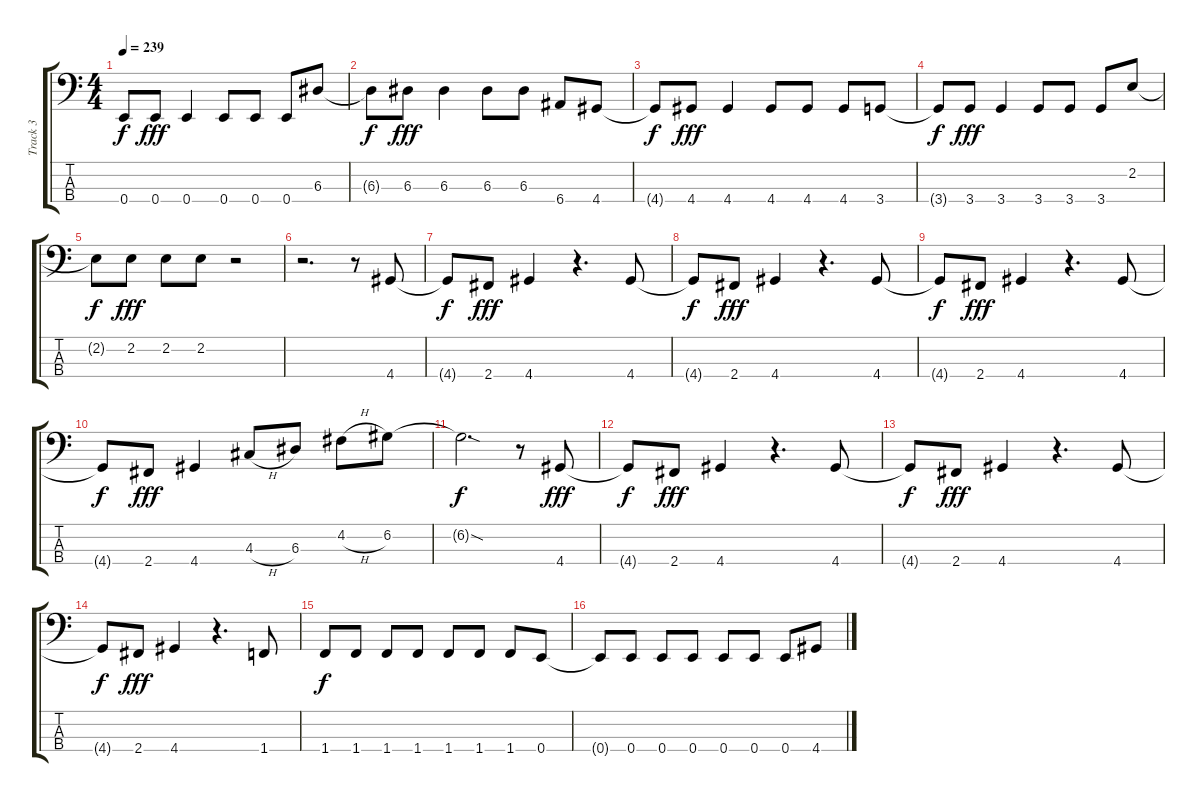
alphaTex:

\track ("Track 3" "Track 3") {instrument electricbassfinger}
\staff {score tabs}
\tuning (G2 D2 A1 E1) {hide}
\ts (4 4)
\tempo 239
\clef f4
\ks c
0.4{t}.8{dy f} 0.4.8{dy fff} 0.4.4 0.4.8 0.4.8 0.4.8 6.3.8 |
6.3{t}.8{dy f} 6.3.8{dy fff} 6.3.4 6.3.8 6.3.8 6.4.8 4.4.8 |
4.4{t}.8{dy f} 4.4.8{dy fff} 4.4.4 4.4.8 4.4.8 4.4.8 3.4.8 |
3.4{t}.8{dy f} 3.4.8{dy fff} 3.4.4 3.4.8 3.4.8 3.4.8 2.2.8 |
2.2{t}.8{dy f} 2.2.8{dy fff} 2.2.8 2.2.8 r.2 |
r.2{d} r.8 4.4.8 |
4.4{t}.8{dy f} 2.4.8{dy fff} 4.4.4 r.4{d} 4.4.8 |
4.4{t}.8{dy f} 2.4.8{dy fff} 4.4.4 r.4{d} 4.4.8 |
4.4{t}.8{dy f} 2.4.8{dy fff} 4.4.4 r.4{d} 4.4.8 |
4.4{t}.8{dy f} 2.4.8{dy fff} 4.4.4 4.3{h}.8 6.3.8 4.2{h}.8 6.2.8 |
6.2{sod t}.2{d dy f} r.8 4.4.8{dy fff} |
4.4{t}.8{dy f} 2.4.8{dy fff} 4.4.4 r.4{d} 4.4.8 |
4.4{t}.8{dy f} 2.4.8{dy fff} 4.4.4 r.4{d} 4.4.8 |
4.4{t}.8{dy f} 2.4.8{dy fff} 4.4.4 r.4{d} 1.4.8 |
1.4.8{dy f} 1.4.8 1.4.8 1.4.8 1.4.8 1.4.8 1.4.8 0.4.8 |
0.4{t}.8 0.4.8 0.4.8 0.4.8 0.4.8 0.4.8 0.4.8 4.4.8
